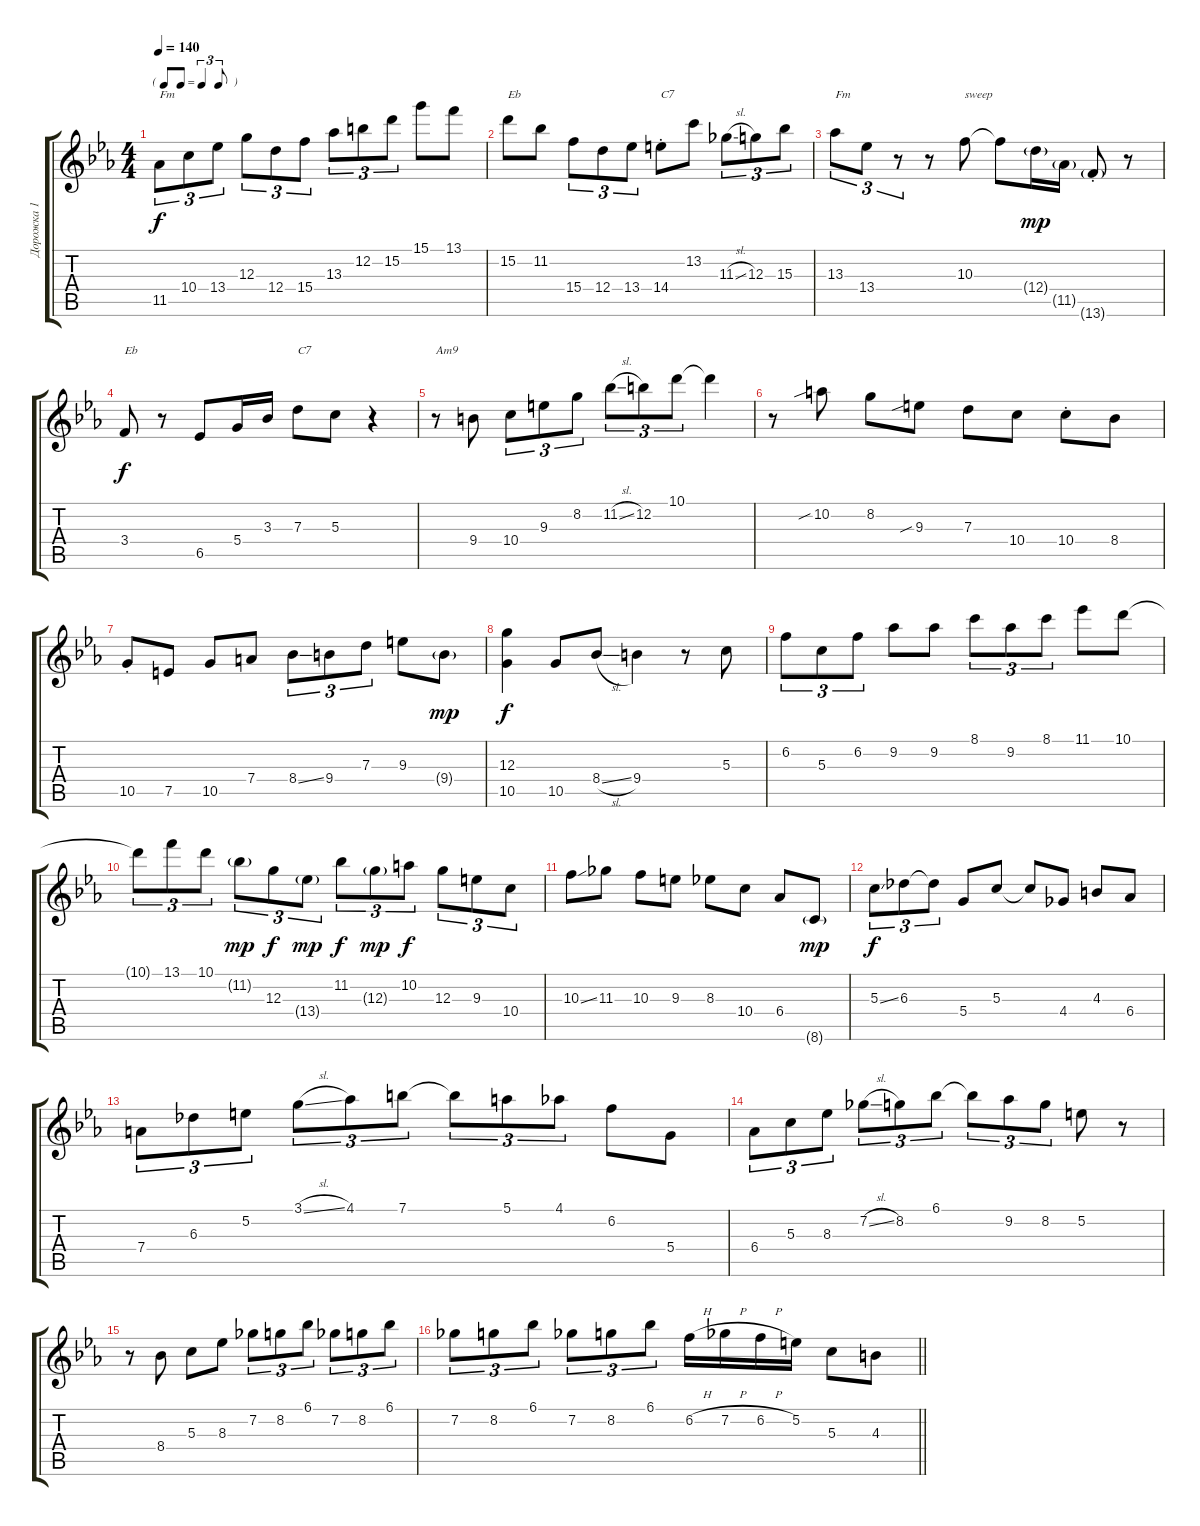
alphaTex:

\track ("Дорожка 1" "Дорожка 1") {instrument acousticguitarsteel}
\staff {score tabs}
\tuning (E4 B3 G3 D3 A2 E2) {hide}
\ts (4 4)
\tf triplet8th
\tempo 140
\clef g2
\ks eb
11.5.8{tu (3 2) txt "Fm" dy f} 10.4.8{tu (3 2)} 13.4.8{tu (3 2)} 12.3.8{tu (3 2)} 12.4.8{tu (3 2)} 15.4.8{tu (3 2)} 13.3.8{tu (3 2)} 12.2.8{tu (3 2)} 15.2.8{tu (3 2)} 15.1.8 13.1.8 |
15.2.8{txt "Eb"} 11.2.8 15.4.8{tu (3 2)} 12.4.8{tu (3 2)} 13.4.8{tu (3 2)} 14.4{st}.8{txt "C7"} 13.2.8 11.3{sl}.8{tu (3 2)} 12.3.8{tu (3 2)} 15.3.8{tu (3 2)} |
13.3.8{tu (3 2) txt "Fm"} 13.4.8{tu (3 2)} r.8{tu (3 2)} r.8 10.3.8{txt "sweep"} 10.3{t}.8 12.4{g}.16{dy mp} 11.5{g}.16 13.6{g st}.8 r.8 |
3.4.8{txt "Eb" dy f} r.8 6.5.8 5.4.16 3.3.16 7.3.8{txt "C7"} 5.3.8 r.4 |
r.8{txt "Am9"} 9.4.8 10.4.8{tu (3 2)} 9.3.8{tu (3 2)} 8.2.8{tu (3 2)} 11.2{sl}.8{tu (3 2)} 12.2.8{tu (3 2)} 10.1.8{tu (3 2)} 10.1{t}.4 |
r.8 10.2{sib}.8 8.2.8 9.3{sib}.8 7.3.8 10.4.8 10.4{st}.8 8.4.8 |
10.5{st}.8 7.5.8 10.5.8 7.4.8 8.4{ss}.8{tu (3 2)} 9.4.8{tu (3 2)} 7.3.8{tu (3 2)} 9.3.8 9.4{g}.8{dy mp} |
(12.3 10.5).4{dy f} 10.5.8 8.4{sl}.8 9.4.4 r.8 5.3.8 |
6.2.8{tu (3 2)} 5.3.8{tu (3 2)} 6.2.8{tu (3 2)} 9.2.8 9.2.8 8.1.8{tu (3 2)} 9.2.8{tu (3 2)} 8.1.8{tu (3 2)} 11.1.8 10.1.8 |
10.1{t}.8{tu (3 2)} 13.1.8{tu (3 2)} 10.1.8{tu (3 2)} 11.2{g}.8{tu (3 2) dy mp} 12.3.8{tu (3 2) dy f} 13.4{g}.8{tu (3 2) dy mp} 11.2.8{tu (3 2) dy f} 12.3{g}.8{tu (3 2) dy mp} 10.2.8{tu (3 2) dy f} 12.3.8{tu (3 2)} 9.3.8{tu (3 2)} 10.4.8{tu (3 2)} |
10.3{ss}.8 11.3.8 10.3.8 9.3.8 8.3.8 10.4.8 6.4.8 8.6{g}.8{dy mp} |
5.3{ss}.8{tu (3 2) dy f} 6.3.8{tu (3 2)} 6.3{t}.8{tu (3 2)} 5.4.8 5.3.8 5.3{t}.8 4.4.8 4.3.8 6.4.8 |
7.4.8{tu (3 2)} 6.3.8{tu (3 2)} 5.2.8{tu (3 2)} 3.1{sl}.8{tu (3 2)} 4.1.8{tu (3 2)} 7.1.8{tu (3 2)} 7.1{t}.8{tu (3 2)} 5.1.8{tu (3 2)} 4.1.8{tu (3 2)} 6.2.8 5.4.8 |
6.4.8{tu (3 2)} 5.3.8{tu (3 2)} 8.3.8{tu (3 2)} 7.2{sl}.8{tu (3 2)} 8.2.8{tu (3 2)} 6.1.8{tu (3 2)} 6.1{t}.8{tu (3 2)} 9.2.8{tu (3 2)} 8.2.8{tu (3 2)} 5.2.8 r.8 |
r.8 8.4.8 5.3.8 8.3.8 7.2.8{tu (3 2)} 8.2.8{tu (3 2)} 6.1.8{tu (3 2)} 7.2.8{tu (3 2)} 8.2.8{tu (3 2)} 6.1.8{tu (3 2)} |
\barLineRight lightlight
7.2.8{tu (3 2)} 8.2.8{tu (3 2)} 6.1.8{tu (3 2)} 7.2.8{tu (3 2)} 8.2.8{tu (3 2)} 6.1.8{tu (3 2)} 6.2{h}.16 7.2{h}.16 6.2{h}.16 5.2.16 5.3.8 4.3.8
